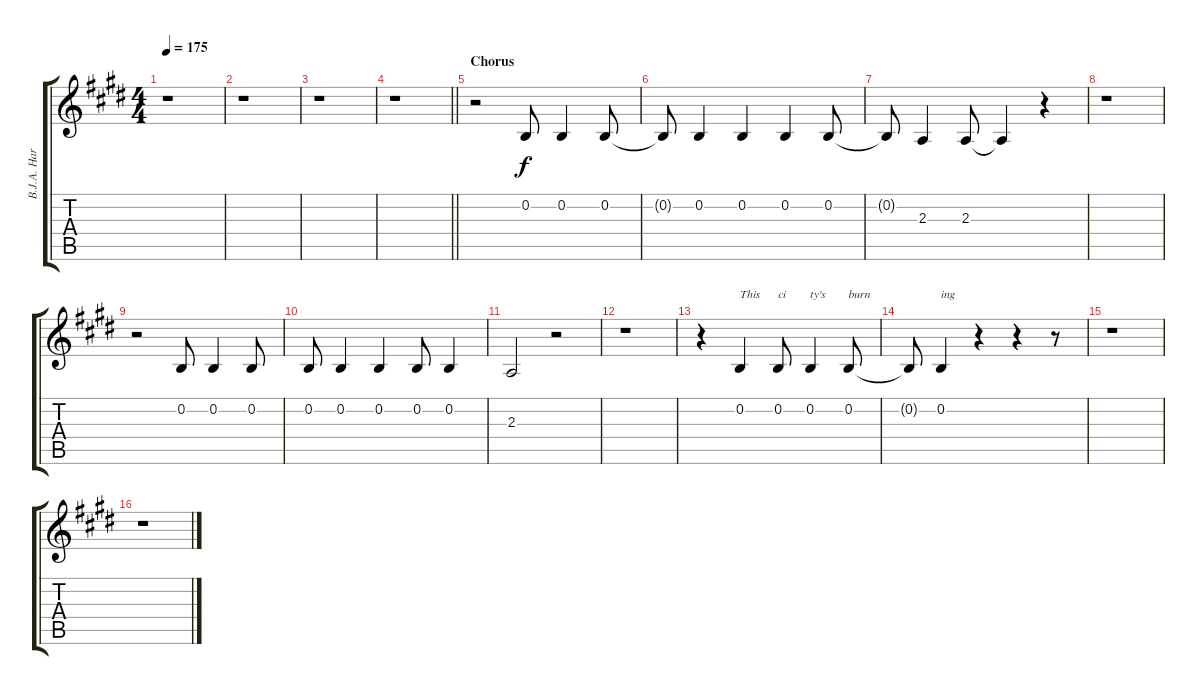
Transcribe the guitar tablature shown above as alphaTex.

\track ("B.J.A. Harmony" "B.J.A. Har") {instrument tenorsax}
\staff {score tabs}
\tuning (E4 B3 G3 D3 A2 E2) {hide}
\ts (4 4)
\tempo 175
\clef g2
\ks e
r.1{dy f} |
r.1 |
r.1 |
\barLineRight lightlight
r.1 |
\section ("" "Chorus")
r.2 0.2.8 0.2.4 0.2.8 |
0.2{t}.8 0.2.4 0.2.4 0.2.4 0.2.8 |
0.2{t}.8 2.3.4 2.3.8 2.3{t}.4 r.4 |
r.1 |
r.2 0.2.8 0.2.4 0.2.8 |
0.2.8 0.2.4 0.2.4 0.2.8 0.2.4 |
2.3.2 r.2 |
r.1 |
r.4 0.2.4{txt "This"} 0.2.8{txt "ci"} 0.2.4{txt "ty's"} 0.2.8{txt "burn"} |
0.2{t}.8 0.2.4{txt "ing"} r.4 r.4 r.8 |
r.1 |
r.1
